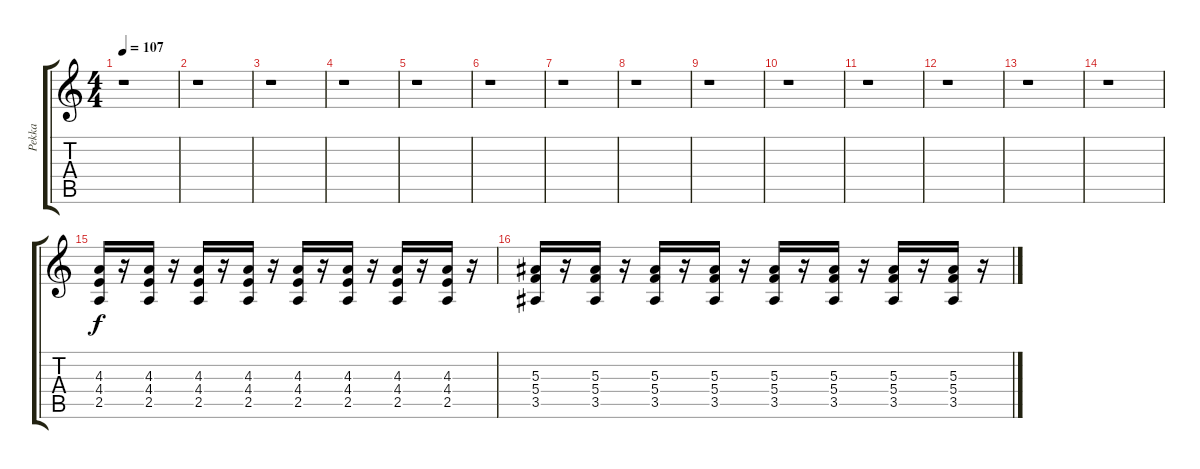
\track ("Pekka" "Pekka") {instrument distortionguitar}
\staff {score tabs}
\tuning (D4 A3 F3 C3 G2 D2) {hide}
\ts (4 4)
\tempo 107
\clef g2
\ks c
r.1{dy f} |
r.1 |
r.1 |
r.1 |
r.1 |
r.1 |
r.1 |
r.1 |
r.1 |
r.1 |
r.1 |
r.1 |
r.1 |
r.1 |
(4.3 4.4 2.5).16 r.16 (4.3 4.4 2.5).16 r.16 (4.3 4.4 2.5).16 r.16 (4.3 4.4 2.5).16 r.16 (4.3 4.4 2.5).16 r.16 (4.3 4.4 2.5).16 r.16 (4.3 4.4 2.5).16 r.16 (4.3 4.4 2.5).16 r.16 |
(5.3 5.4 3.5).16 r.16 (5.3 5.4 3.5).16 r.16 (5.3 5.4 3.5).16 r.16 (5.3 5.4 3.5).16 r.16 (5.3 5.4 3.5).16 r.16 (5.3 5.4 3.5).16 r.16 (5.3 5.4 3.5).16 r.16 (5.3 5.4 3.5).16 r.16
